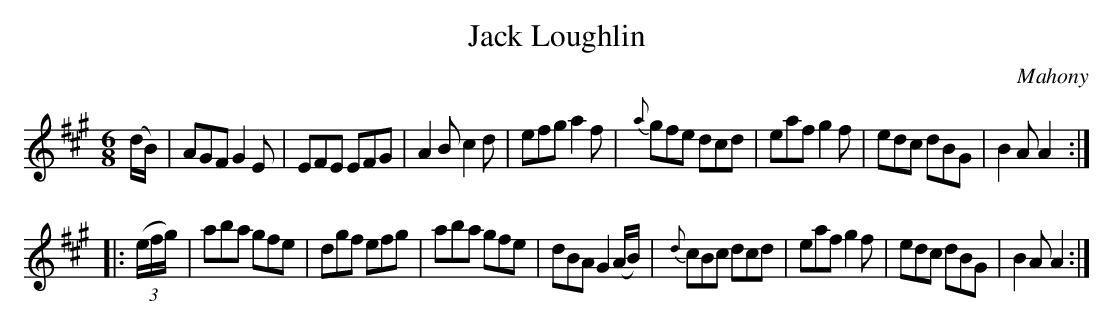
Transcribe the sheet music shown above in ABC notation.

X:1
T: Jack Loughlin
O: Mahony
M: 6/8
L: 1/8
K: A
(d/B/) |\
AGF G2E | EFE EFG | A2B c2d | efg a2f |\
{a}gfe dcd | eaf g2f | edc dBG | B2A A2 :|
|: (3(e/f/g/) |\
aba gfe | dgf efg | aba gfe | dBA G2(A/B/) |\
{d}cBc dcd | eaf g2f | edc dBG | B2A A2 :|
